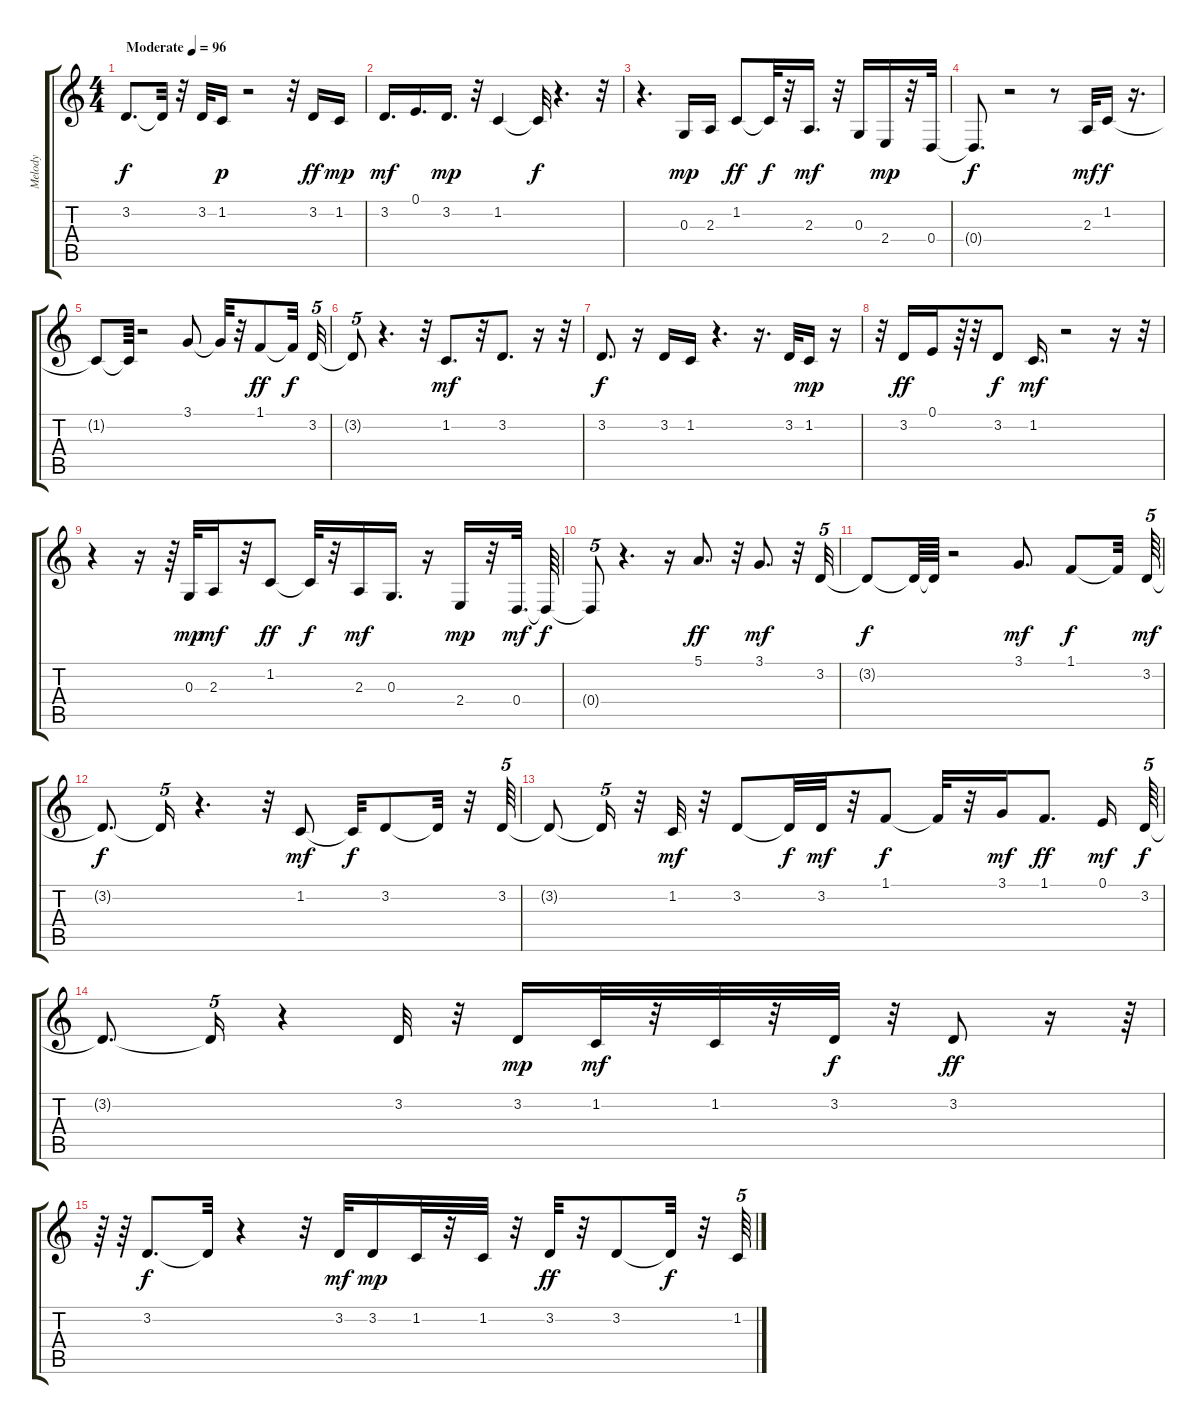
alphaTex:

\track ("Melody" "Melody") {instrument altosax}
\staff {score tabs}
\tuning (E4 B3 G3 D3 A2 E2) {hide}
\ts (4 4)
\tempo (96 "Moderate")
\clef g2
\ks c
3.2.8{d dy f instrument altosax} 3.2{t}.32 r.32 3.2.32 1.2.16{dy p} r.2 r.32 3.2.16{dy ff} 1.2.16{dy mp} |
3.2.16{d dy mf} 0.1.16{d} 3.2.16{d dy mp} r.32 1.2.4 1.2{t}.32{dy f} r.4{d} r.32 |
r.4{d} 0.3.16{dy mp} 2.3.16 1.2.8{dy ff} 1.2{t}.32{dy f} r.32 2.3.16{d dy mf} r.32 0.3.16 2.4.16{dy mp} r.32 0.4.32 |
0.4{t}.8{d dy f} r.2 r.8 2.3.32{dy mf} 1.2.16{dy f} r.16{d} |
1.2{t}.8 1.2{t}.64 r.2 3.1.8 3.1{t}.32 r.32 1.1.8{dy ff} 1.1{t}.32{dy f} 3.2.32{tu (5 4)} |
3.2{t}.8{tu (5 4)} r.4{d} r.32 1.2.8{d dy mf} r.32 3.2.8{d} r.16 r.32{tu (5 4)} |
3.2.8{d dy f} r.16 3.2.16 1.2.16 r.4{d} r.16{d} 3.2.32 1.2.16{dy mp} r.16 |
r.32 3.2.16{dy ff} 0.1.16 r.64 r.32 3.2.8{dy f} 1.2.16{d dy mf} r.2 r.16 r.32{tu (5 4)} |
r.4 r.16 r.64 0.3.32{dy mp} 2.3.16{dy mf} r.32 1.2.8{dy ff} 1.2{t}.32{dy f} r.32 2.3.16{dy mf} 0.3.16{d} r.16 2.4.16{dy mp} r.32 0.4.32{d dy mf} 0.4{t}.64{dy f} |
0.4{t}.8{tu (5 4)} r.4{d} r.16 5.1.8{d dy ff} r.32 3.1.8{d dy mf} r.32 3.2.32{tu (5 4)} |
3.2{t}.8{dy f} 3.2{t}.64 3.2{t}.64 r.2 3.1.8{d dy mf} 1.1.8{dy f} 1.1{t}.32 3.2.64{tu (5 4) dy mf} |
3.2{t}.8{d dy f} 3.2{t}.16{tu (5 4)} r.4{d} r.32 1.2.8{dy mf} 1.2{t}.32{dy f} 3.2.8 3.2{t}.32 r.32 3.2.64{tu (5 4)} |
3.2{t}.8 3.2{t}.16{tu (5 4)} r.32 1.2.32{dy mf} r.32 3.2.8 3.2{t}.32{dy f} 3.2.32{dy mf} r.32 1.1.8{dy f} 1.1{t}.32 r.32 3.1.16{dy mf} 1.1.8{d dy ff} 0.1.16{dy mf} 3.2.64{tu (5 4) dy f} |
3.2{t}.8{d} 3.2{t}.16{tu (5 4)} r.4 3.2.32 r.32 3.2.16{dy mp} 1.2.32{dy mf} r.32 1.2.32 r.32 3.2.32{dy f} r.32 3.2.8{dy ff} r.16 r.64{tu (5 4)} |
r.64 r.64 3.2.8{d dy f} 3.2{t}.32 r.4 r.32 3.2.32{dy mf} 3.2.16{dy mp} 1.2.32 r.32 1.2.32 r.32 3.2.32{dy ff} r.32 3.2.8 3.2{t}.32{dy f} r.32 1.2.64{tu (5 4)}
